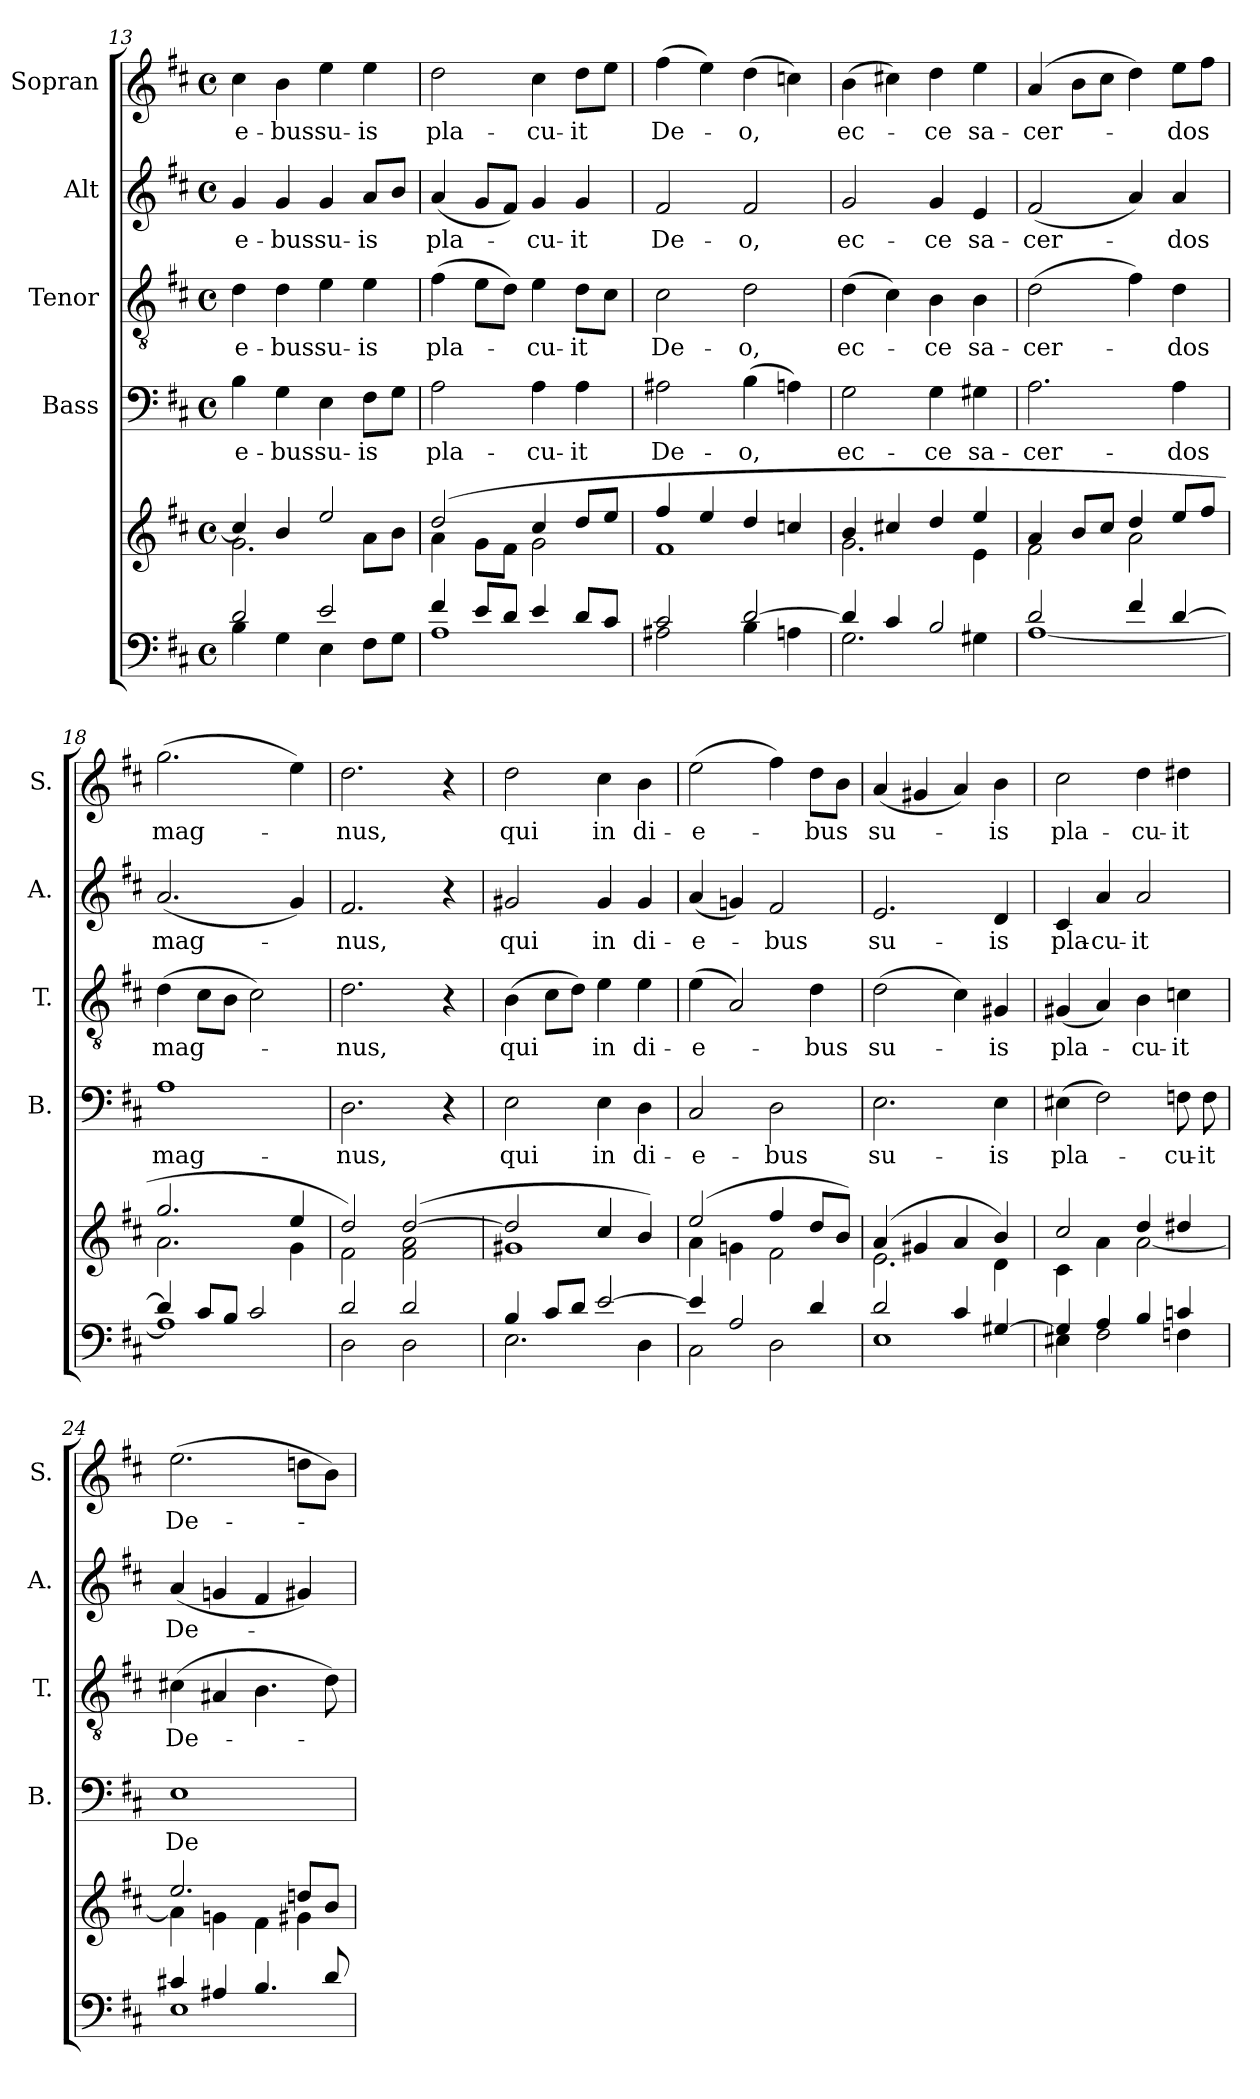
**kern	**kern	**kern	**text	**kern	**text	**kern	**text	**kern	**text
*part5	*part5	*part4	*part4	*part3	*part3	*part2	*part2	*part1	*part1
*staff6	*staff5	*staff4	*staff4	*staff3	*staff3	*staff2	*staff2	*staff1	*staff1
*	*	*I"Bass	*	*I"Tenor	*	*I"Alt	*	*I"Sopran	*
*	*	*I'B.	*	*I'T.	*	*I'A.	*	*I'S.	*
!!LO:PB:g=z
*clefF4	*clefG2	*clefF4	*	*clefGv2	*	*clefG2	*	*clefG2	*
*k[f#c#]	*k[f#c#]	*k[f#c#]	*	*k[f#c#]	*	*k[f#c#]	*	*k[f#c#]	*
*D:	*D:	*D:	*	*D:	*	*D:	*	*D:	*
*M4/4	*M4/4	*M4/4	*	*M4/4	*	*M4/4	*	*M4/4	*
*met(c)	*met(c)	*met(c)	*	*met(c)	*	*met(c)	*	*met(c)	*
=13	=13	=13	=13	=13	=13	=13	=13	=13	=13
*^	*^	*	*	*	*	*	*	*	*
!	!	!	!	!	!LO:LY:b	!	!LO:LY:b	!	!LO:LY:b	!	!LO:LY:b
2d/	4B\	4cc#/]	2.g\	4B\	-e-	4d\	-e-	4g/	-e-	4cc#\	-e-
!	!	!	!	!	!LO:LY:b	!	!LO:LY:b	!	!LO:LY:b	!	!LO:LY:b
.	4G\	4b/	.	4G\	-bus	4d\	-bus	4g/	-bus	4b\	-bus
!	!	!	!	!	!LO:LY:b	!	!LO:LY:b	!	!LO:LY:b	!	!LO:LY:b
2e/	4E\	2ee/	.	4E\	su-	4e\	su-	4g/	su-	4ee\	su-
!	!	!	!	!	!LO:LY:b	!	!LO:LY:b	!	!LO:LY:b	!	!LO:LY:b
.	8F#\L	.	8a\L	8F#\L	-is	4e\	-is	8a/L	-is	4ee\	-is
.	8G\J	.	8b\J	8G\J	.	.	.	8b/J	.	.	.
=14	=14	=14	=14	=14	=14	=14	=14	=14	=14	=14	=14
!	!	!	!	!	!LO:LY:b	!	!LO:LY:b	!	!LO:LY:b	!	!LO:LY:b
4f#/	1A	(2dd/	4a\	2A\	pla-	(>4f#\	pla-	(<4a/	pla-	2dd\	pla-
8e/L	.	.	8g\L	.	.	8e\L	.	8g/L	.	.	.
8d/J	.	.	8f#\J	.	.	8d\J)	.	8f#/J)	.	.	.
!	!	!	!	!	!LO:LY:b	!	!LO:LY:b	!	!LO:LY:b	!	!LO:LY:b
4e/	.	4cc#/	2g\	4A\	-cu-	4e\	-cu-	4g/	-cu-	4cc#\	-cu-
!	!	!	!	!	!LO:LY:b	!	!LO:LY:b	!	!LO:LY:b	!	!LO:LY:b
8d/L	.	8dd/L	.	4A\	-it	8d\L	-it	4g/	-it	8dd\L	-it
8c#/J	.	8ee/J	.	.	.	8c#\J	.	.	.	8ee\J	.
=15	=15	=15	=15	=15	=15	=15	=15	=15	=15	=15	=15
!	!	!	!	!	!LO:LY:b	!	!LO:LY:b	!	!LO:LY:b	!	!LO:LY:b
2c#/	2A#X\	4ff#/	1f#	2A#X\	De-	2c#\	De-	2f#/	De-	(>4ff#\	De-
.	.	4ee/	.	.	.	.	.	.	.	4ee\)	.
!	!	!	!	!	!LO:LY:b	!	!LO:LY:b	!	!LO:LY:b	!	!LO:LY:b
[>2d/	4B\	4dd/	.	(>4B\	-o,	2d\	-o,	2f#/	-o,	(>4dd\	-o,
.	4An\	4ccn/	.	4An\)	.	.	.	.	.	4ccn\)	.
=16	=16	=16	=16	=16	=16	=16	=16	=16	=16	=16	=16
!	!	!	!	!	!LO:LY:b	!	!LO:LY:b	!	!LO:LY:b	!	!LO:LY:b
4d/]	2.G\	4b/	2.g\	2G\	ec-	(>4d\	ec-	2g/	ec-	(>4b\	ec-
4c#/	.	4cc#X/	.	.	.	4c#\)	.	.	.	4cc#X\)	.
!	!	!	!	!	!LO:LY:b	!	!LO:LY:b	!	!LO:LY:b	!	!LO:LY:b
2B/	.	4dd/	.	4G\	-ce	4B\	-ce	4g/	-ce	4dd\	-ce
!	!	!	!	!	!LO:LY:b	!	!LO:LY:b	!	!LO:LY:b	!	!LO:LY:b
.	4G#X\	4ee/	4e\	4G#X\	sa-	4B\	sa-	4e/	sa-	4ee\	sa-
=17	=17	=17	=17	=17	=17	=17	=17	=17	=17	=17	=17
!	!	!	!	!	!LO:LY:b	!	!LO:LY:b	!	!LO:LY:b	!	!LO:LY:b
2d/	[<1A	4a/	2f#\	2.A\	-cer-	(>2d\	-cer-	(<2f#/	-cer-	(4a/	-cer-
.	.	8b/L	.	.	.	.	.	.	.	8b\L	.
.	.	8cc#/J	.	.	.	.	.	.	.	8cc#\J	.
4f#/	.	4dd/	2a\	.	.	4f#\)	.	4a/)	.	4dd\)	.
!	!	!	!	!	!LO:LY:b	!	!LO:LY:b	!	!LO:LY:b	!	!LO:LY:b
[>4d/	.	8ee/L	.	4A\	-dos	4d\	-dos	4a/	-dos	8ee\L	-dos
.	.	8ff#/J	.	.	.	.	.	.	.	8ff#\J	.
!!LO:LB:g=z
=18	=18	=18	=18	=18	=18	=18	=18	=18	=18	=18	=18
!	!	!	!	!	!LO:LY:b	!	!LO:LY:b	!	!LO:LY:b	!	!LO:LY:b
4d/]	1A]	2.gg/	2.a\	1A	mag-	(>4d\	mag-	(<2.a/	mag-	(>2.gg\	mag-
8c#/L	.	.	.	.	.	8c#\L	.	.	.	.	.
8B/J	.	.	.	.	.	8B\J	.	.	.	.	.
2c#/	.	.	.	.	.	2c#\)	.	.	.	.	.
.	.	4ee/	4g\	.	.	.	.	4g/)	.	4ee\)	.
=19	=19	=19	=19	=19	=19	=19	=19	=19	=19	=19	=19
!	!	!	!	!	!LO:LY:b	!	!LO:LY:b	!	!LO:LY:b	!	!LO:LY:b
2d/	2D\	2dd/)	2f#\	2.D\	-nus,	2.d\	-nus,	2.f#/	-nus,	2.dd\	-nus,
2d/	2D\	([>2dd/	2f#\ 2a\	.	.	.	.	.	.	.	.
.	.	.	.	4r	.	4r	.	4r	.	4r	.
=20	=20	=20	=20	=20	=20	=20	=20	=20	=20	=20	=20
!	!	!	!	!	!LO:LY:b	!	!LO:LY:b	!	!LO:LY:b	!	!LO:LY:b
4B/	2.E\	2dd/]	1g#X	2E\	qui	(>4B\	qui	2g#X/	qui	2dd\	qui
8c#/L	.	.	.	.	.	8c#\L	.	.	.	.	.
8d/J	.	.	.	.	.	8d\J)	.	.	.	.	.
!	!	!	!	!	!LO:LY:b	!	!LO:LY:b	!	!LO:LY:b	!	!LO:LY:b
[>2e/	.	4cc#/	.	4E\	in	4e\	in	4g#/	in	4cc#\	in
!	!	!	!	!	!LO:LY:b	!	!LO:LY:b	!	!LO:LY:b	!	!LO:LY:b
.	4D\	4b/)	.	4D\	di-	4e\	di-	4g#/	di-	4b\	di-
=21	=21	=21	=21	=21	=21	=21	=21	=21	=21	=21	=21
!	!	!	!	!	!LO:LY:b	!	!LO:LY:b	!	!LO:LY:b	!	!LO:LY:b
4e/]	2C#\	(2ee/	4a\	2C#/	-e-	(>4e\	-e-	(<4a/	-e-	(>2ee\	-e-
2A/	.	.	4gn\	.	.	2A/)	.	4gn/)	.	.	.
!	!	!	!	!	!LO:LY:b	!	!	!	!LO:LY:b	!	!
.	2D\	4ff#/	2f#\	2D\	-bus	.	.	2f#/	-bus	4ff#\)	.
!	!	!	!	!	!	!	!LO:LY:b	!	!	!	!LO:LY:b
4d/	.	8dd/L	.	.	.	4d\	-bus	.	.	8dd\L	-bus
.	.	8b/J)	.	.	.	.	.	.	.	8b\J	.
=22	=22	=22	=22	=22	=22	=22	=22	=22	=22	=22	=22
!	!	!	!	!	!LO:LY:b	!	!LO:LY:b	!	!LO:LY:b	!	!LO:LY:b
2d/	1E	(4a/	2.e\	2.E\	su-	(>2d\	su-	2.e/	su-	(<4a/	su-
.	.	4g#X/	.	.	.	.	.	.	.	4g#X/	.
4c#/	.	4a/	.	.	.	4c#\)	.	.	.	4a/)	.
!	!	!	!	!	!LO:LY:b	!	!LO:LY:b	!	!LO:LY:b	!	!LO:LY:b
[>4G#X/	.	4b/)	4d\	4E\	-is	4G#X/	-is	4d/	-is	4b\	-is
!!LO:PB:g=z
=23	=23	=23	=23	=23	=23	=23	=23	=23	=23	=23	=23
!	!	!	!	!	!LO:LY:b	!	!LO:LY:b	!	!LO:LY:b	!	!LO:LY:b
4G#/]	4E#X\	2cc#/	4c#\	(>4E#X\	pla-	(<4G#X/	pla-	4c#/	pla-	2cc#\	pla-
!	!	!	!	!	!	!	!	!	!LO:LY:b	!	!
4A/	2F#\	.	4a\	2F#\)	.	4A/)	.	4a/	-cu-	.	.
!	!	!	!	!	!	!	!LO:LY:b	!	!LO:LY:b	!	!LO:LY:b
4B/	.	4dd/	[<2a\	.	.	4B\	-cu-	2a/	-it	4dd\	-cu-
!	!	!	!	!	!LO:LY:b	!	!LO:LY:b	!	!	!	!LO:LY:b
4cn/	4Fn\	4dd#X/	.	8Fn\	-cu-	4cn\	-it	.	.	4dd#X\	-it
!	!	!	!	!	!LO:LY:b	!	!	!	!	!	!
.	.	.	.	8F\	-it	.	.	.	.	.	.
=24	=24	=24	=24	=24	=24	=24	=24	=24	=24	=24	=24
!	!	!	!	!	!LO:LY:b	!	!LO:LY:b	!	!LO:LY:b	!	!LO:LY:b
4c#X/	1E	2.ee/	4a\]	1E	De-	(>4c#X\	De-	(<4a/	De-	(>2.ee\	De-
4A#X/	.	.	4gn\	.	.	4A#X/	.	4gn/	.	.	.
4.B/	.	.	4f#\	.	.	4.B\	.	4f#/	.	.	.
.	.	8ddn/L	4g#X\	.	.	.	.	4g#X/)	.	8ddn\L	.
8d/	.	8b/J	.	.	.	8d\)	.	.	.	8b\J)	.
*v	*v	*	*	*	*	*	*	*	*	*	*
*	*v	*v	*	*	*	*	*	*	*	*
=	=	=	=	=	=	=	=	=	=
*-	*-	*-	*-	*-	*-	*-	*-	*-	*-
